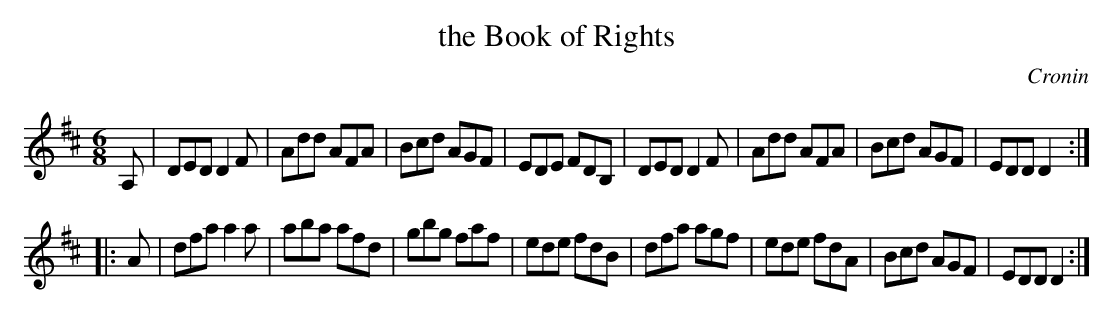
X:1
T: the Book of Rights
C: Cronin
M: 6/8
K: D
A, |\
DED D2 F | Add AFA | Bcd AGF | EDE FDB, |\
DED D2 F | Add AFA | Bcd AGF | EDD D2 :|
|: A |\
dfa a2 a | aba afd | gbg faf | ede fdB |\
dfa agf | ede fdA | Bcd AGF | EDD D2 :|
